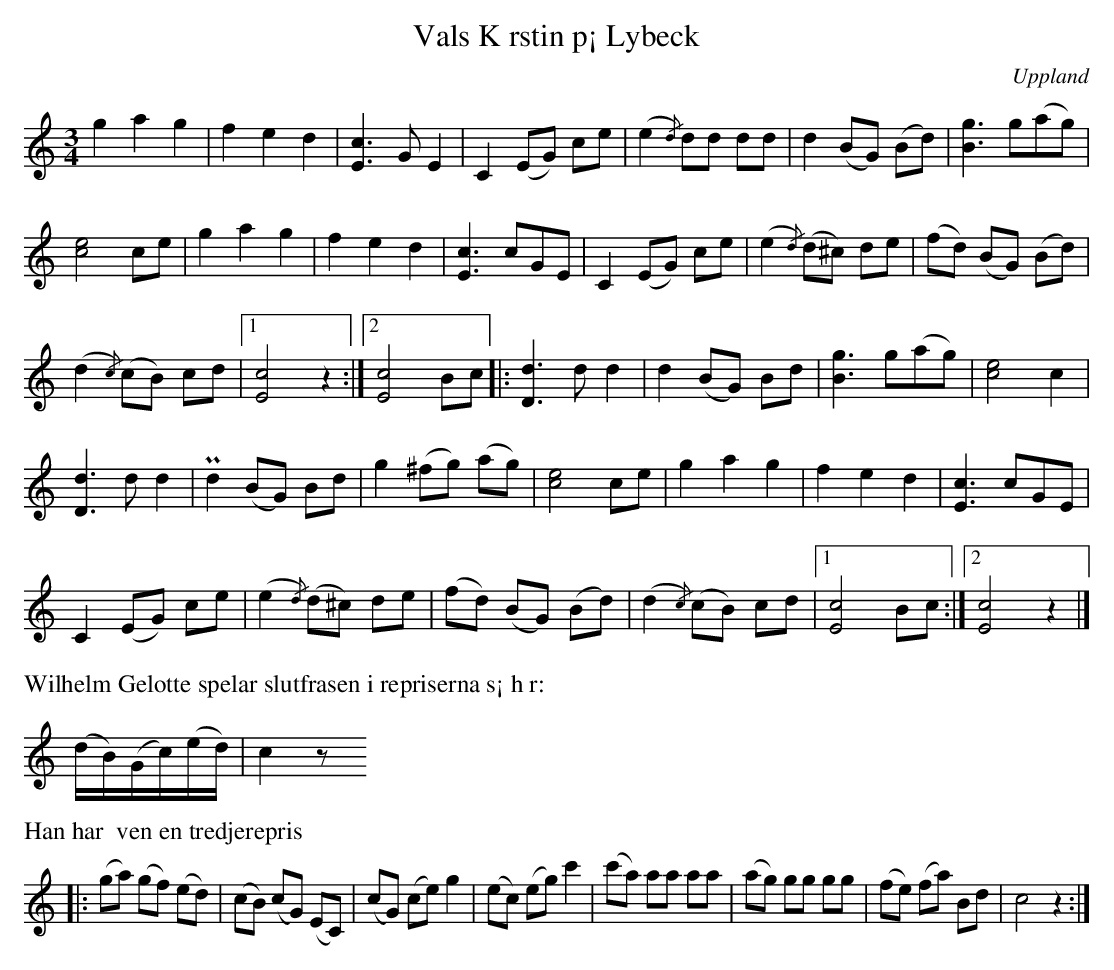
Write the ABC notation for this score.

X:1
T:K rstin p¡ Lybeck, Vals
M:3/4
L:1/8
O:Uppland
Q:170
K:C
g2a2g2 | f2e2d2 | [cE]3 GE2 | C2 (EG) ce | (e2{/d}) dd dd | d2 (BG) (Bd) | [gB]3 g(ag) |
[ec]4 ce | g2a2g2 | f2e2d2 | [cE]3 cGE | C2 (EG) ce | (e2{/d}) (d^c) de | (fd) (BG) (Bd) |
(d2{/c}) (cB) cd |1 [cE]4 z2 :|2 [cE]4 Bc |: [dD]3d d2 | d2 (BG) Bd | [gB]3 g(ag) | [ec]4 c2 |
[dD]3d d2 | Pd2 (BG) Bd | g2 (^fg) (ag) | [ec]4 ce | g2a2g2 | f2e2d2 | [cE]3 cGE |
C2 (EG) ce | (e2{/d}) (d^c) de | (fd) (BG) (Bd) | (d2{/c}) (cB) cd |1 [cE]4 Bc :|2 [cE]4 z2 |]
%%text Wilhelm Gelotte spelar slutfrasen i repriserna s¡ h r:
(d/B/)(G/c/)(e/d/) | c2 z
%%text Han har  ven en tredjerepris
|: (ga) (gf) (ed) | (cB) (cG) (EC) | (cG) (ce) g2 | (ec) (eg) c'2 | (c'a) aa aa | (ag) gg gg | (fe) (fa) Bd | c4 z2 :|
